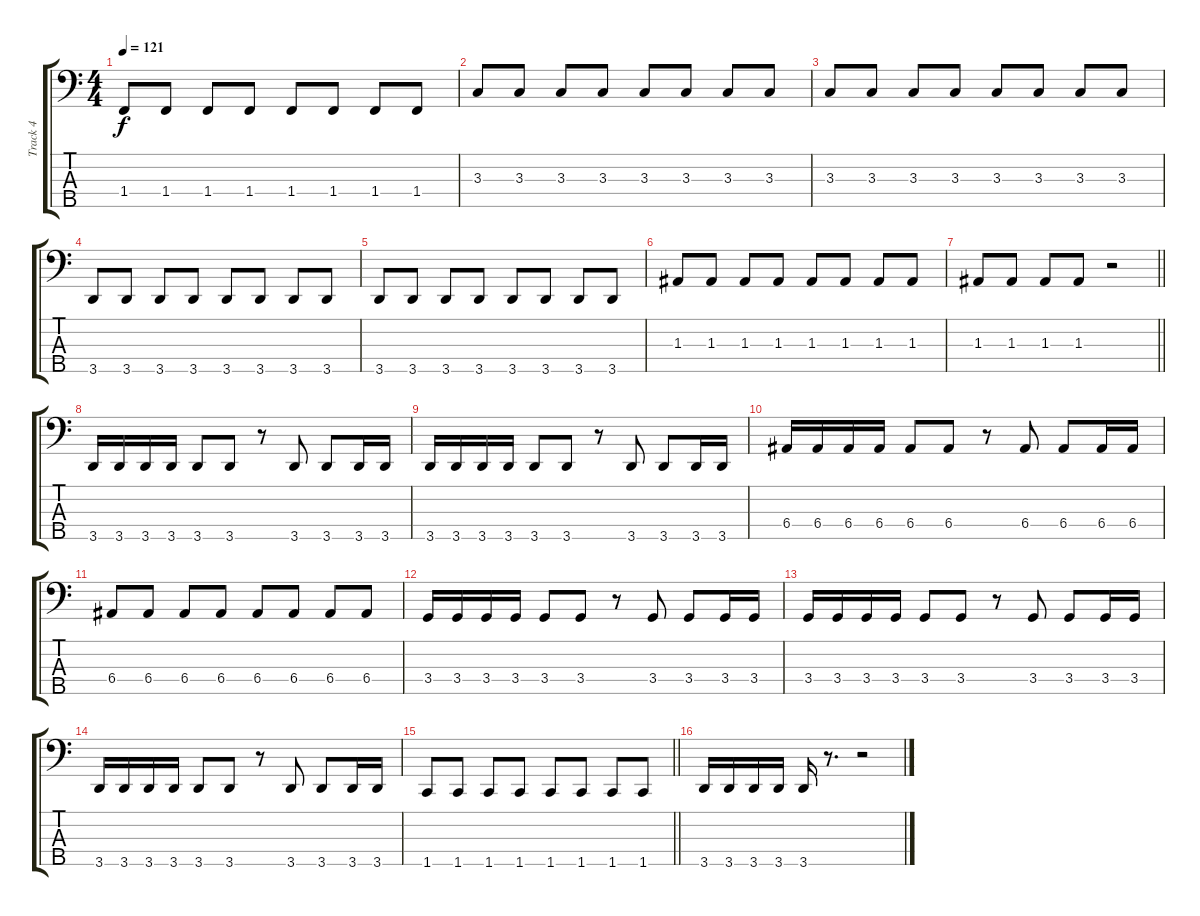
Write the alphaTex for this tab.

\track ("Track 4" "Track 4") {instrument electricbassfinger}
\staff {score tabs}
\tuning (G2 D2 A1 E1 B0) {hide}
\ts (4 4)
\tempo 121
\clef f4
\ks c
1.4.8{dy f} 1.4.8 1.4.8 1.4.8 1.4.8 1.4.8 1.4.8 1.4.8 |
3.3.8 3.3.8 3.3.8 3.3.8 3.3.8 3.3.8 3.3.8 3.3.8 |
3.3.8 3.3.8 3.3.8 3.3.8 3.3.8 3.3.8 3.3.8 3.3.8 |
3.5.8 3.5.8 3.5.8 3.5.8 3.5.8 3.5.8 3.5.8 3.5.8 |
3.5.8 3.5.8 3.5.8 3.5.8 3.5.8 3.5.8 3.5.8 3.5.8 |
1.3.8 1.3.8 1.3.8 1.3.8 1.3.8 1.3.8 1.3.8 1.3.8 |
\barLineRight lightlight
1.3.8 1.3.8 1.3.8 1.3.8 r.2 |
\section ("" "")
3.5.16 3.5.16 3.5.16 3.5.16 3.5.8 3.5.8 r.8 3.5.8 3.5.8 3.5.16 3.5.16 |
3.5.16 3.5.16 3.5.16 3.5.16 3.5.8 3.5.8 r.8 3.5.8 3.5.8 3.5.16 3.5.16 |
6.4.16 6.4.16 6.4.16 6.4.16 6.4.8 6.4.8 r.8 6.4.8 6.4.8 6.4.16 6.4.16 |
6.4.8 6.4.8 6.4.8 6.4.8 6.4.8 6.4.8 6.4.8 6.4.8 |
3.4.16 3.4.16 3.4.16 3.4.16 3.4.8 3.4.8 r.8 3.4.8 3.4.8 3.4.16 3.4.16 |
3.4.16 3.4.16 3.4.16 3.4.16 3.4.8 3.4.8 r.8 3.4.8 3.4.8 3.4.16 3.4.16 |
3.5.16 3.5.16 3.5.16 3.5.16 3.5.8 3.5.8 r.8 3.5.8 3.5.8 3.5.16 3.5.16 |
\barLineRight lightlight
1.5.8 1.5.8 1.5.8 1.5.8 1.5.8 1.5.8 1.5.8 1.5.8 |
\section ("" "")
3.5.16 3.5.16 3.5.16 3.5.16 3.5.16 r.8{d} r.2
